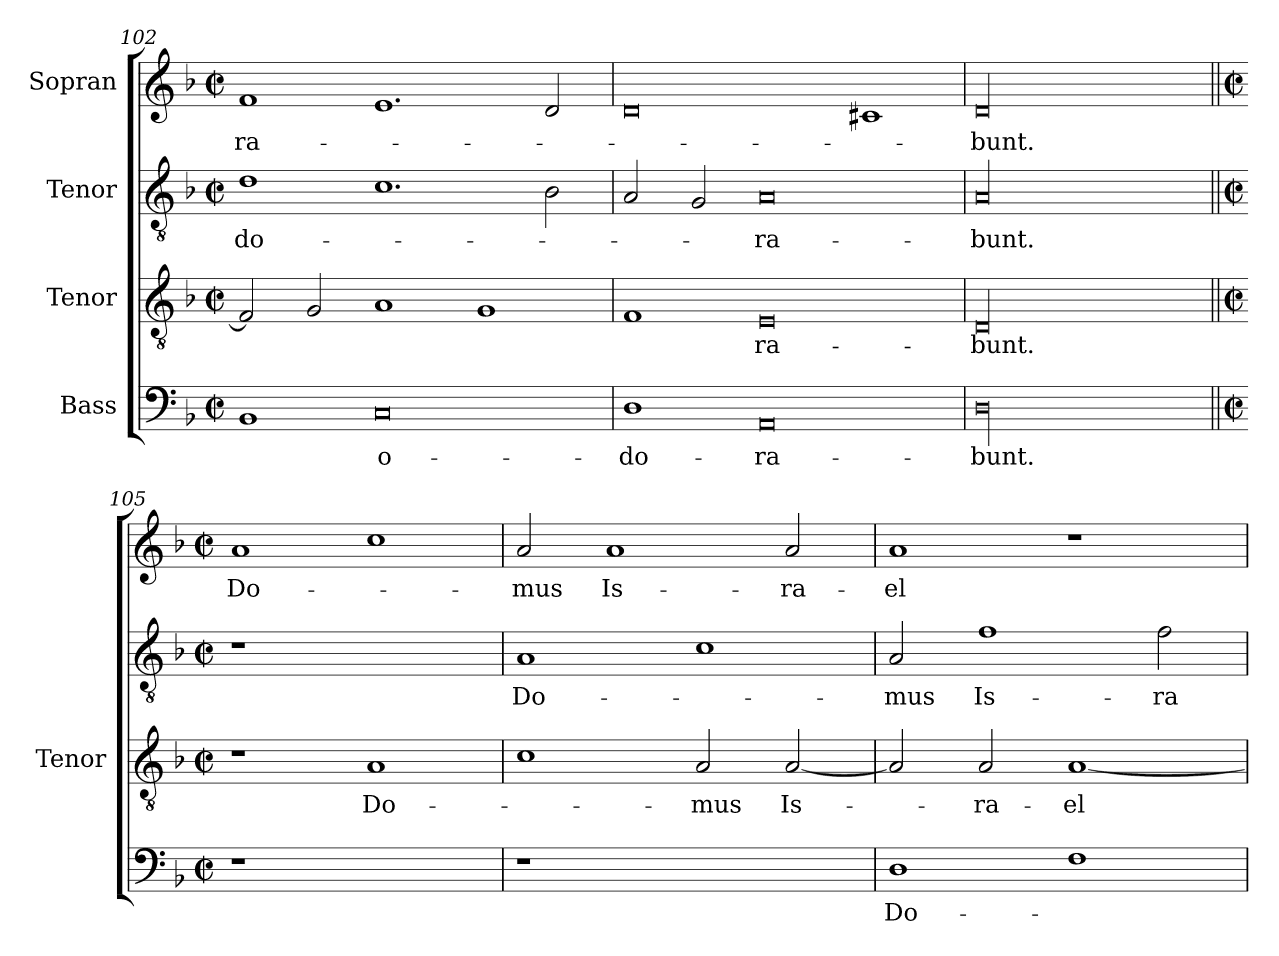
**kern	**text	**kern	**text	**kern	**text	**kern	**text
*part4	*part4	*part3	*part3	*part2	*part2	*part1	*part1
*staff4	*staff4	*staff3	*staff3	*staff2	*staff2	*staff1	*staff1
*I"Bass	*	*I"Tenor	*	*I"Tenor	*	*I"Sopran	*
*	*	*I'Tenor	*	*	*	*	*
*clefF4	*	*clefGv2	*	*clefGv2	*	*clefG2	*
*	*	*ITrd7c12	*	*ITrd7c12	*	*	*
*k[b-]	*	*k[b-]	*	*k[b-]	*	*k[b-]	*
*F:	*	*F:	*	*F:	*	*F:	*
*M2/2	*	*M2/2	*	*M2/2	*	*M2/2	*
*met(c|)	*	*met(c|)	*	*met(c|)	*	*met(c|)	*
=102	=102	=102	=102	=102	=102	=102	=102
!	!	!	!	!	!LO:LY:b:color=#000000	!	!
!	!	!	!	!	!	!	!LO:LY:b:color=#000000
1BB-i	.	2FFi/]	.	1Di	-do-	1fi	-ra-
.	.	2GGi/	.	.	.	.	.
!	!LO:LY:b:color=#000000	!	!	!	!	!	!
0Ci	o-	1AAi	.	1.Ci	.	1.ei	.
.	.	1GGi	.	.	.	.	.
.	.	.	.	2BB-i\	.	2di/	.
=103	=103	=103	=103	=103	=103	=103	=103
!	!LO:LY:b:color=#000000	!	!	!	!	!	!
1Di	-do-	1FFi	.	2AAi/	.	0di	.
.	.	.	.	2GGi/	.	.	.
!	!LO:LY:b:color=#000000	!	!	!	!	!	!
!	!	!	!LO:LY:b:color=#000000	!	!	!	!
!	!	!	!	!	!LO:LY:b:color=#000000	!	!
0AAi	-ra-	0EEi	-ra-	0AAi	-ra-	.	.
.	.	.	.	.	.	1c#Xi	.
=104	=104	=104	=104	=104	=104	=104	=104
!	!LO:LY:b:color=#000000	!	!	!	!	!	!
!	!	!	!LO:LY:b:color=#000000	!	!	!	!
!	!	!	!	!	!LO:LY:b:color=#000000	!	!
!	!	!	!	!	!	!	!LO:LY:b:color=#000000
00Di	-bunt.	00DDi	-bunt.	00AAi	-bunt.	00di	-bunt.
!!LO:PB:g=z
=105||	=105||	=105||	=105||	=105||	=105||	=105||	=105||
*M2/2	*	*M2/2	*	*M2/2	*	*M2/2	*
*met(c|)	*	*met(c|)	*	*met(c|)	*	*met(c|)	*
!LO:N:vis=1	!	!	!	!LO:N:vis=1	!	!	!
!	!	!	!	!	!	!	!LO:LY:b:color=#000000
1r	.	1r	.	1r	.	1ai	Do-
!	!	!	!LO:LY:b:color=#000000	!	!	!	!
1ryy	.	1AAi	Do-	1ryy	.	1cci	.
=106	=106	=106	=106	=106	=106	=106	=106
!LO:N:vis=1	!	!	!	!	!	!	!
!	!	!	!	!	!LO:LY:b:color=#000000	!	!
!	!	!	!	!	!	!	!LO:LY:b:color=#000000
1r	.	1Ci	.	1AAi	Do-	2ai/	-mus
!	!	!	!	!	!	!	!LO:LY:b:color=#000000
.	.	.	.	.	.	1ai	Is-
!	!	!	!LO:LY:b:color=#000000	!	!	!	!
1ryy	.	2AAi/	-mus	1Ci	.	.	.
!	!	!	!LO:LY:b:color=#000000	!	!	!	!
!	!	!	!	!	!	!	!LO:LY:b:color=#000000
.	.	[<2AAi/	Is-	.	.	2ai/	-ra-
=107	=107	=107	=107	=107	=107	=107	=107
!	!LO:LY:b:color=#000000	!	!	!	!	!	!
!	!	!	!	!	!LO:LY:b:color=#000000	!	!
!	!	!	!	!	!	!	!LO:LY:b:color=#000000
1Di	Do-	2AAi/]	.	2AAi/	-mus	1ai	-el
!	!	!	!LO:LY:b:color=#000000	!	!	!	!
!	!	!	!	!	!LO:LY:b:color=#000000	!	!
.	.	2AAi/	-ra-	1Fi	Is-	.	.
!	!	!	!LO:LY:b:color=#000000	!	!	!	!
1Fi	.	[<1AAi	-el	.	.	1r	.
!	!	!	!	!	!LO:LY:b:color=#000000	!	!
.	.	.	.	2Fi\	-ra-	.	.
=	=	=	=	=	=	=	=
*-	*-	*-	*-	*-	*-	*-	*-
